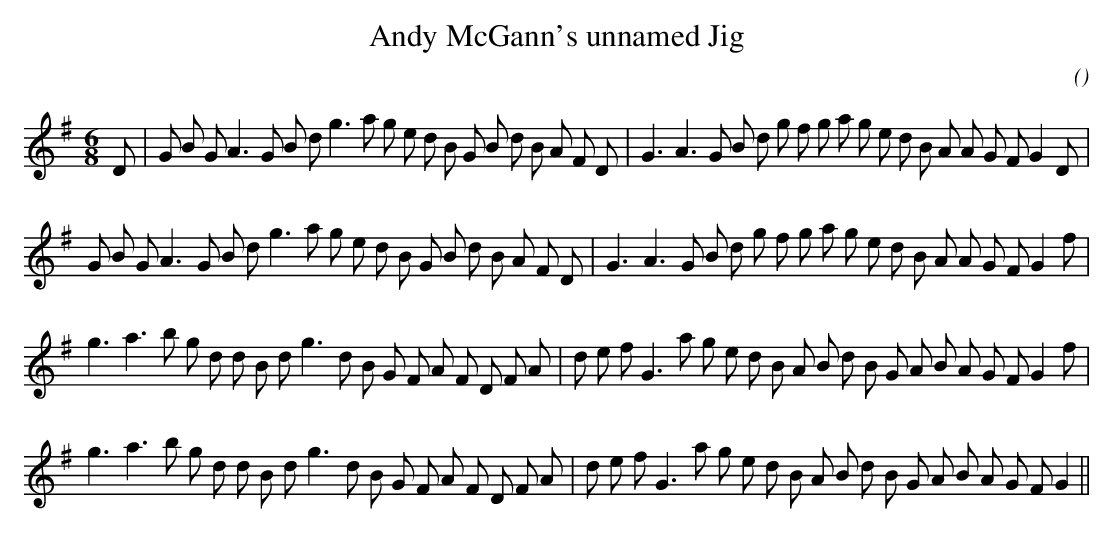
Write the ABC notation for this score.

X:1
T: Andy McGann's unnamed Jig
C:
O:
M:6/8
K:G
K:G
M:6/8
L:1/16
D2 |G2 B2 G2 A6 G2 B2 d2 g6 a2 g2 e2 d2 B2 G2 B2 d2 B2 A2 F2 D2 |G6 A6 G2 B2 d2 g2 f2 g2 a2 g2 e2 d2 B2 A2 A2 G2 F2 G4 D2 |
G2 B2 G2 A6 G2 B2 d2 g6 a2 g2 e2 d2 B2 G2 B2 d2 B2 A2 F2 D2 |G6 A6 G2 B2 d2 g2 f2 g2 a2 g2 e2 d2 B2 A2 A2 G2 F2 G4 f2 |
g6 a6 b2 g2 d2 d2 B2 d2 g6 d2 B2 G2 F2 A2 F2 D2 F2 A2 |d2 e2 f2 G6 a2 g2 e2 d2 B2 A2 B2 d2 B2 G2 A2 B2 A2 G2 F2 G4 f2 |
g6 a6 b2 g2 d2 d2 B2 d2 g6 d2 B2 G2 F2 A2 F2 D2 F2 A2 |d2 e2 f2 G6 a2 g2 e2 d2 B2 A2 B2 d2 B2 G2 A2 B2 A2 G2 F2 G4 ||
